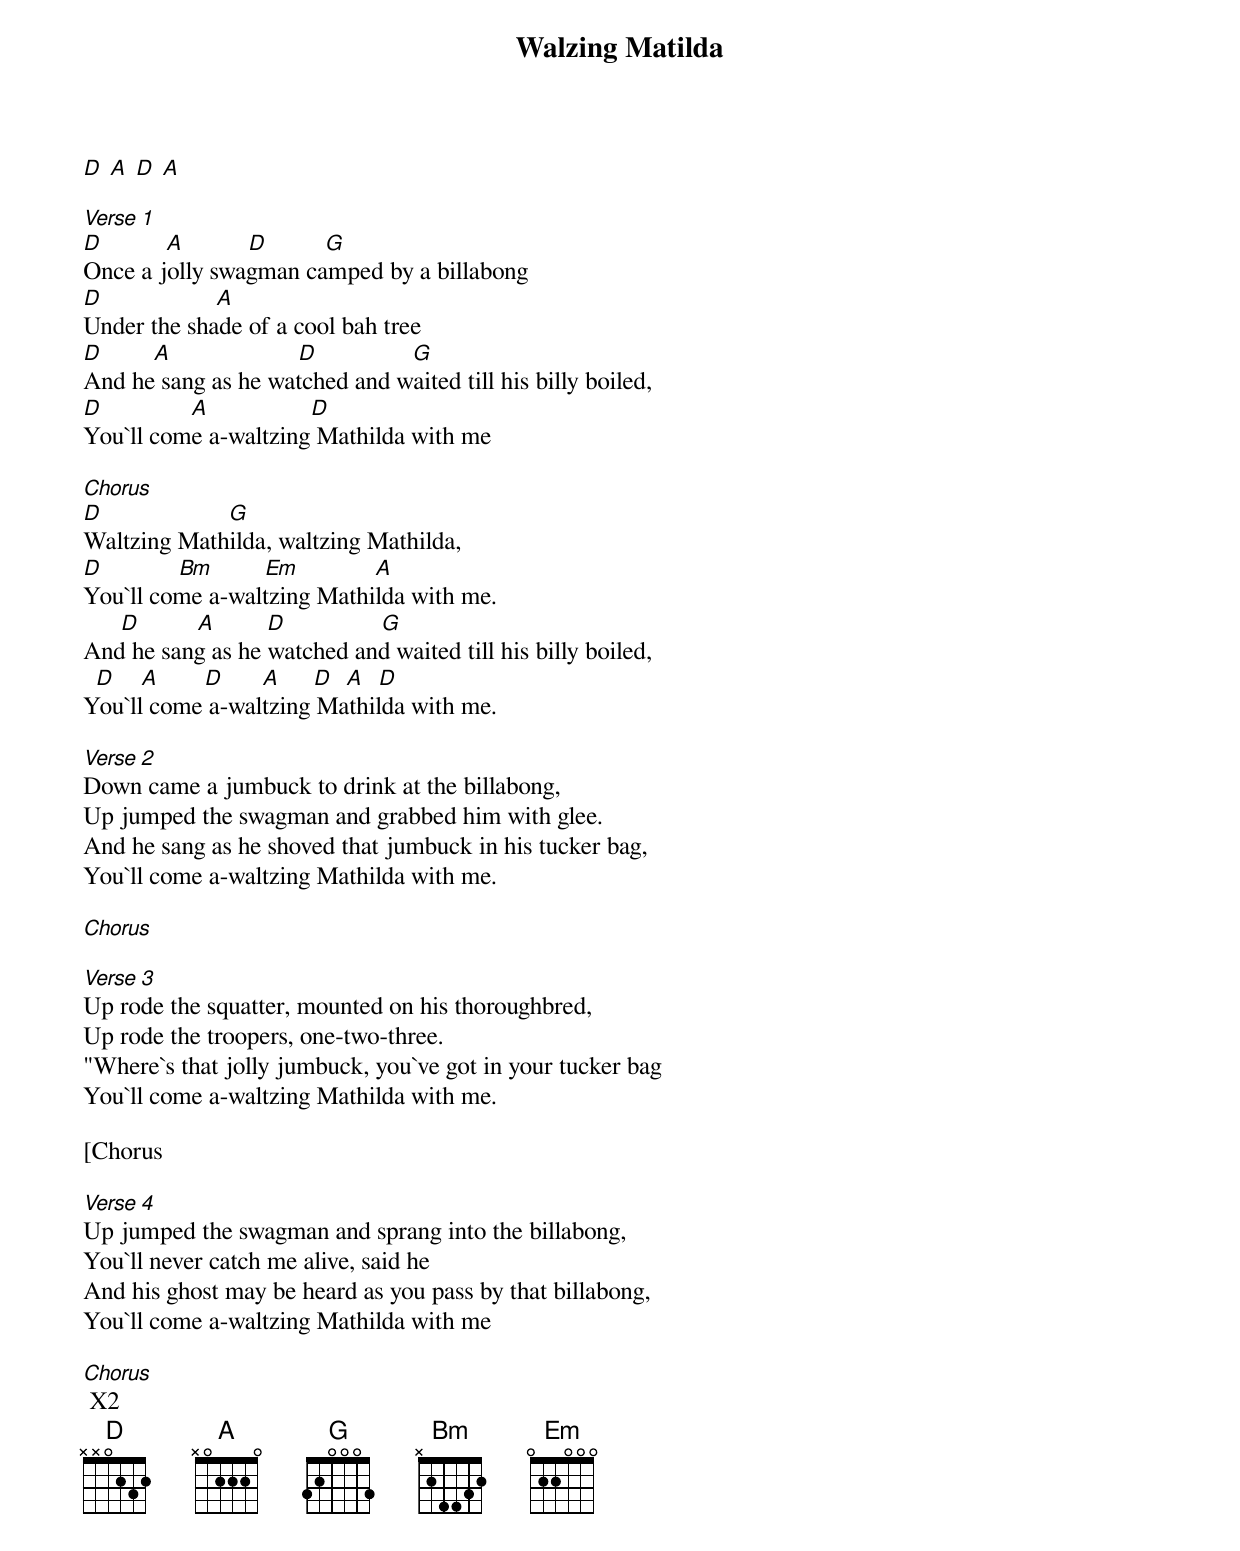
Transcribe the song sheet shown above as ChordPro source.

{title:Walzing Matilda}

[D] [A] [D] [A]

[Verse 1]
[D]          [A]          [D]         [G]
Once a jolly swagman camped by a billabong
[D]                  [A]
Under the shade of a cool bah tree
[D]        [A]                    [D]               [G]
And he sang as he watched and waited till his billy boiled,
[D]              [A]                [D]
You`ll come a-waltzing Mathilda with me

[Chorus]
[D]                    [G]
Waltzing Mathilda, waltzing Mathilda,
[D]            [Bm]        [Em]            [A]
You`ll come a-waltzing Mathilda with me.
      [D]         [A]        [D]               [G]
And he sang as he watched and waited till his billy boiled,
  [D]    [A]       [D]      [A]     [D]  [A]  [D]
You`ll come a-waltzing Mathilda with me.

[Verse 2]
Down came a jumbuck to drink at the billabong,
Up jumped the swagman and grabbed him with glee.
And he sang as he shoved that jumbuck in his tucker bag,
You`ll come a-waltzing Mathilda with me.

[Chorus]

[Verse 3]
Up rode the squatter, mounted on his thoroughbred,
Up rode the troopers, one-two-three.
"Where`s that jolly jumbuck, you`ve got in your tucker bag
You`ll come a-waltzing Mathilda with me.

[Chorus

[Verse 4]
Up jumped the swagman and sprang into the billabong,
You`ll never catch me alive, said he
And his ghost may be heard as you pass by that billabong,
You`ll come a-waltzing Mathilda with me

[Chorus] X2
